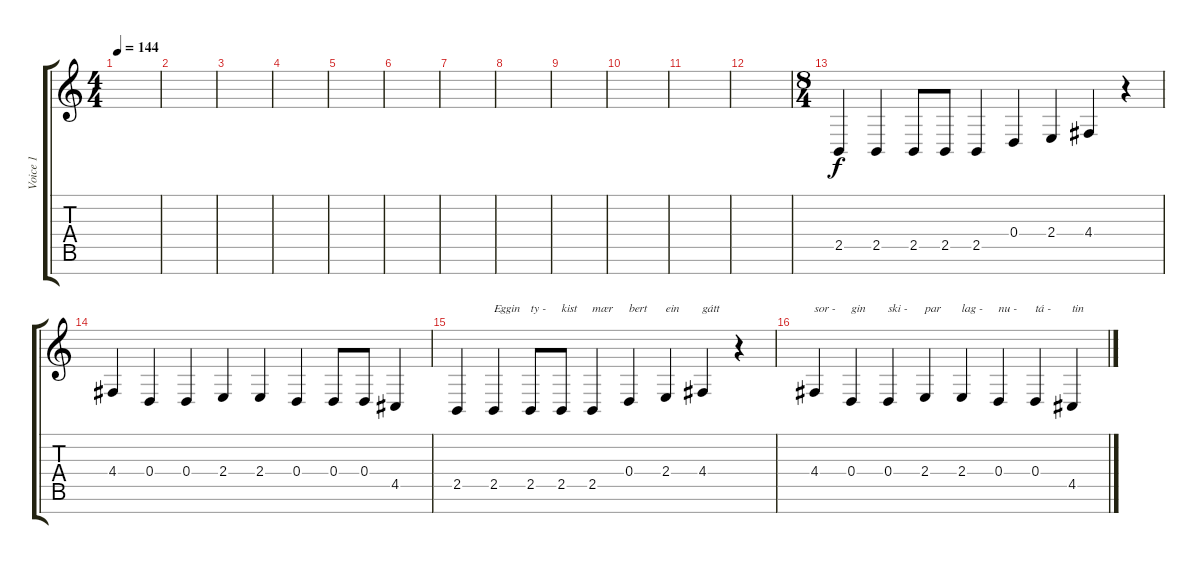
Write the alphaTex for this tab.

\track ("Voice 1" "Voice 1") {instrument churchorgan}
\staff {score tabs}
\tuning (E4 B3 G3 D3 A2 E2 B1) {hide}
\ts (4 4)
\tempo 144
\clef g2
\ks c
|
|
|
|
|
|
|
|
|
|
|
|
\ts (8 4)
2.5.4 2.5.4 2.5.8 2.5.8 2.5.4 0.4.4 2.4.4 4.4.4 r.4 |
4.4.4 0.4.4 0.4.4 2.4.4 2.4.4 0.4.4 0.4.8 0.4.8 4.5.4 |
2.5.4 2.5.4{txt "Eggin"} 2.5.8{txt "ty -"} 2.5.8{txt "kist"} 2.5.4{txt "mær"} 0.4.4{txt "bert"} 2.4.4{txt "ein"} 4.4.4{txt "gátt"} r.4 |
4.4.4{txt "sor -"} 0.4.4{txt "gin"} 0.4.4{txt "ski -"} 2.4.4{txt "par"} 2.4.4{txt "lag -"} 0.4.4{txt "nu -"} 0.4.4{txt "tá -"} 4.5.4{txt "tin"}
